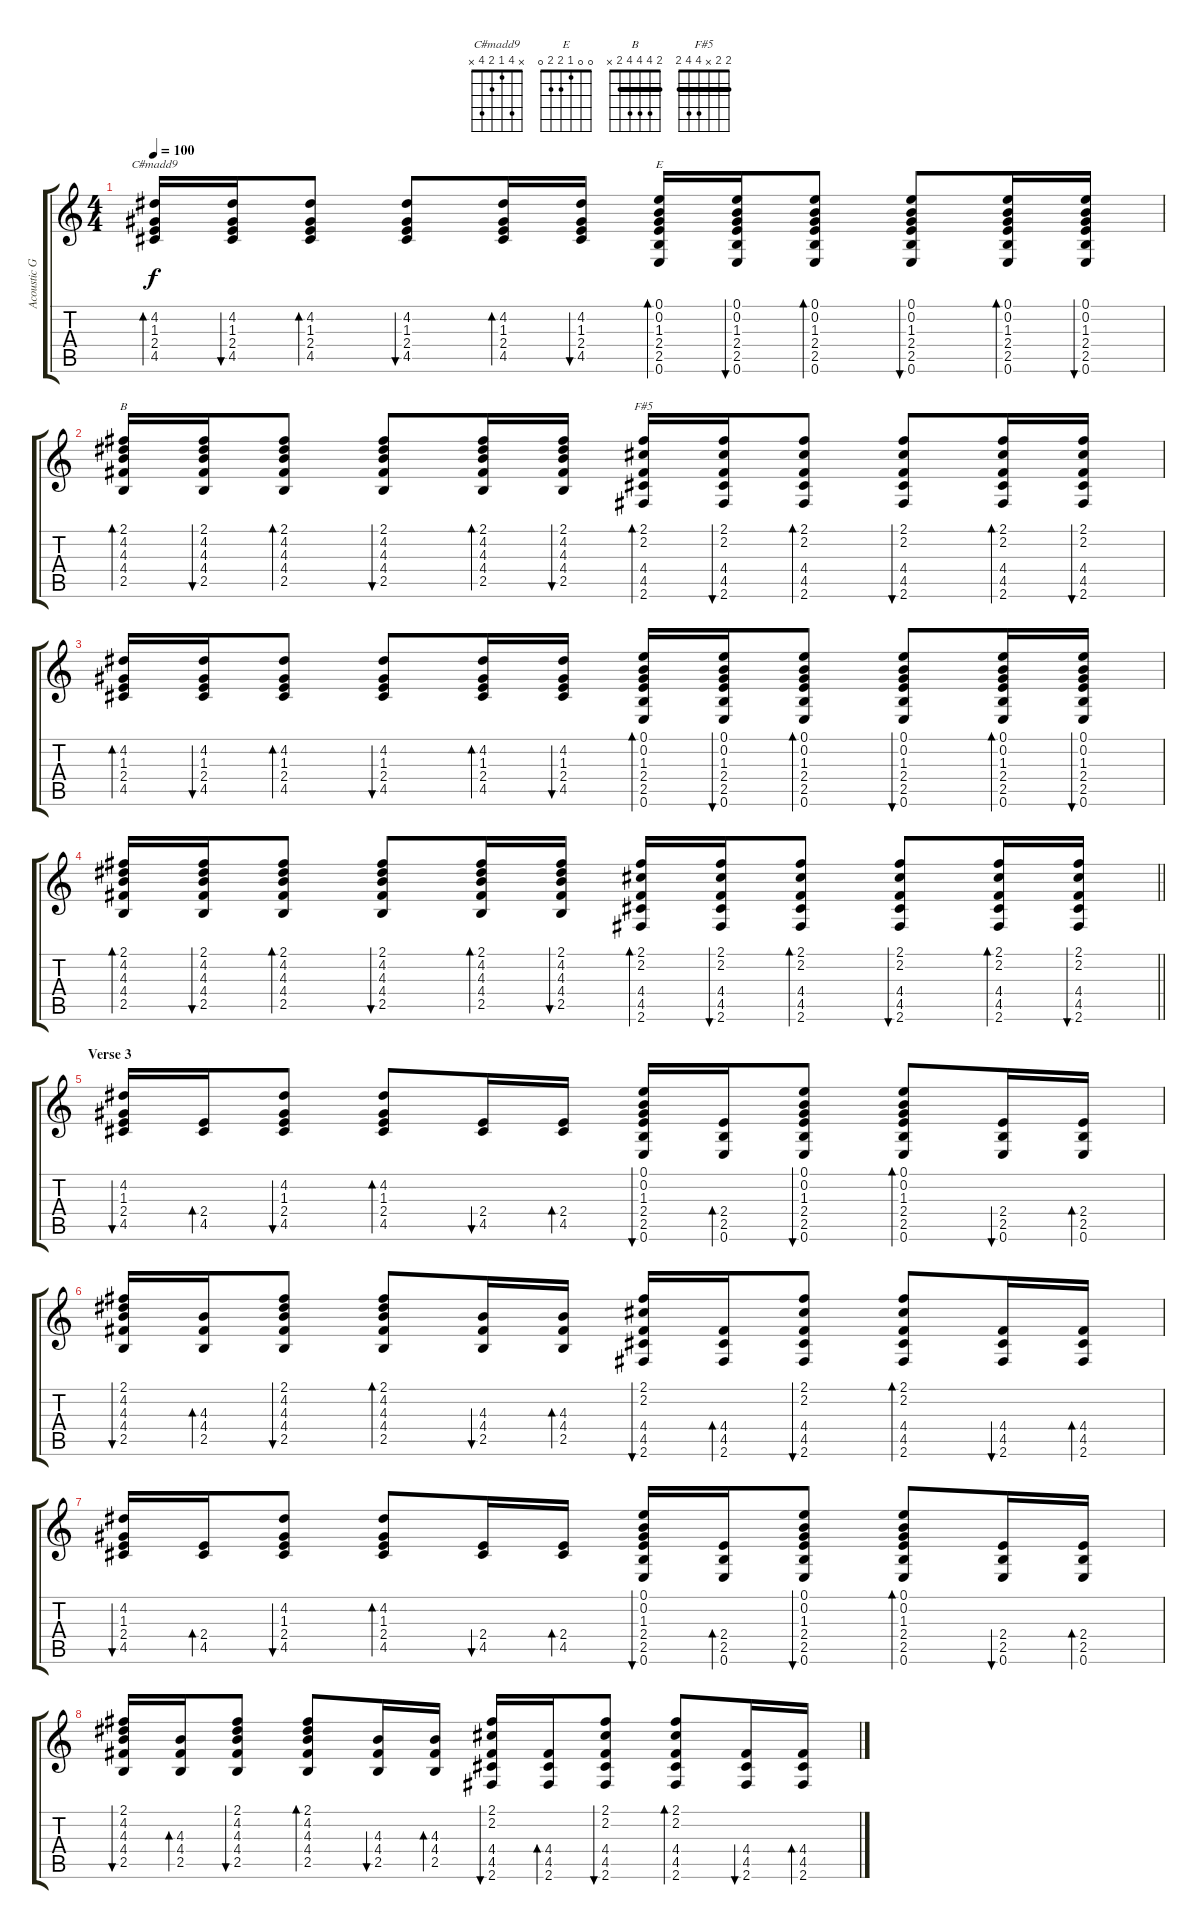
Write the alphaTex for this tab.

\track ("Acoustic Gtr." "Acoustic G") {instrument acousticguitarsteel}
\staff {score tabs}
\tuning (E4 B3 G3 D3 A2 E2) {hide}
\chord ("C#madd9" x 4 1 2 4 x)
\chord ("E" 0 0 1 2 2 0)
\chord ("B" 2 4 4 4 2 x) {barre 2}
\chord ("F#5" 2 2 x 4 4 2) {barre 2}
\ts (4 4)
\tempo 100
\clef g2
\ks c
(4.2 1.3 2.4 4.5).16{bd 30 ch "C#madd9" dy f} (4.2 1.3 2.4 4.5).16{bu 60} (4.2 1.3 2.4 4.5).8{bd 60} (4.2 1.3 2.4 4.5).8{bu 30} (4.2 1.3 2.4 4.5).16{bd 30} (4.2 1.3 2.4 4.5).16{bu 30} (0.1 0.2 1.3 2.4 2.5 0.6).16{bd 30 ch "E"} (0.1 0.2 1.3 2.4 2.5 0.6).16{bu 30} (0.1 0.2 1.3 2.4 2.5 0.6).8{bd 30} (0.1 0.2 1.3 2.4 2.5 0.6).8{bu 30} (0.1 0.2 1.3 2.4 2.5 0.6).16{bd 30} (0.1 0.2 1.3 2.4 2.5 0.6).16{bu 30} |
(2.1 4.2 4.3 4.4 2.5).16{bd 30 ch "B"} (2.1 4.2 4.3 4.4 2.5).16{bu 30} (2.1 4.2 4.3 4.4 2.5).8{bd 30} (2.1 4.2 4.3 4.4 2.5).8{bu 30} (2.1 4.2 4.3 4.4 2.5).16{bd 30} (2.1 4.2 4.3 4.4 2.5).16{bu 30} (2.1 2.2 4.4 4.5 2.6).16{bd 30 ch "F#5"} (2.1 2.2 4.4 4.5 2.6).16{bu 30} (2.1 2.2 4.4 4.5 2.6).8{bd 30} (2.1 2.2 4.4 4.5 2.6).8{bu 30} (2.1 2.2 4.4 4.5 2.6).16{bd 30} (2.1 2.2 4.4 4.5 2.6).16{bu 30} |
(4.2 1.3 2.4 4.5).16{bd 30} (4.2 1.3 2.4 4.5).16{bu 60} (4.2 1.3 2.4 4.5).8{bd 60} (4.2 1.3 2.4 4.5).8{bu 30} (4.2 1.3 2.4 4.5).16{bd 30} (4.2 1.3 2.4 4.5).16{bu 30} (0.1 0.2 1.3 2.4 2.5 0.6).16{bd 30} (0.1 0.2 1.3 2.4 2.5 0.6).16{bu 30} (0.1 0.2 1.3 2.4 2.5 0.6).8{bd 30} (0.1 0.2 1.3 2.4 2.5 0.6).8{bu 30} (0.1 0.2 1.3 2.4 2.5 0.6).16{bd 30} (0.1 0.2 1.3 2.4 2.5 0.6).16{bu 30} |
\barLineRight lightlight
(2.1 4.2 4.3 4.4 2.5).16{bd 30} (2.1 4.2 4.3 4.4 2.5).16{bu 30} (2.1 4.2 4.3 4.4 2.5).8{bd 30} (2.1 4.2 4.3 4.4 2.5).8{bu 30} (2.1 4.2 4.3 4.4 2.5).16{bd 30} (2.1 4.2 4.3 4.4 2.5).16{bu 30} (2.1 2.2 4.4 4.5 2.6).16{bd 30} (2.1 2.2 4.4 4.5 2.6).16{bu 30} (2.1 2.2 4.4 4.5 2.6).8{bd 30} (2.1 2.2 4.4 4.5 2.6).8{bu 30} (2.1 2.2 4.4 4.5 2.6).16{bd 30} (2.1 2.2 4.4 4.5 2.6).16{bu 30} |
\section ("" "Verse 3")
(4.2 1.3 2.4 4.5).16{bu 30 volume 5} (2.4 4.5).16{bd 30} (4.2 1.3 2.4 4.5).8{bu 30} (4.2 1.3 2.4 4.5).8{bd 30} (2.4 4.5).16{bu 30} (2.4 4.5).16{bd 30} (0.1 0.2 1.3 2.4 2.5 0.6).16{bu 30} (2.4 2.5 0.6).16{bd 30} (0.1 0.2 1.3 2.4 2.5 0.6).8{bu 30} (0.1 0.2 1.3 2.4 2.5 0.6).8{bd 30} (2.4 2.5 0.6).16{bu 30} (2.4 2.5 0.6).16{bd 30} |
(2.1 4.2 4.3 4.4 2.5).16{bu 30} (4.3 4.4 2.5).16{bd 30} (2.1 4.2 4.3 4.4 2.5).8{bu 30} (2.1 4.2 4.3 4.4 2.5).8{bd 30} (4.3 4.4 2.5).16{bu 30} (4.3 4.4 2.5).16{bd 30} (2.1 2.2 4.4 4.5 2.6).16{bu 30} (4.4 4.5 2.6).16{bd 30} (2.1 2.2 4.4 4.5 2.6).8{bu 30} (2.1 2.2 4.4 4.5 2.6).8{bd 30} (4.4 4.5 2.6).16{bu 30} (4.4 4.5 2.6).16{bd 30} |
(4.2 1.3 2.4 4.5).16{bu 30} (2.4 4.5).16{bd 30} (4.2 1.3 2.4 4.5).8{bu 30} (4.2 1.3 2.4 4.5).8{bd 30} (2.4 4.5).16{bu 30} (2.4 4.5).16{bd 30} (0.1 0.2 1.3 2.4 2.5 0.6).16{bu 30} (2.4 2.5 0.6).16{bd 30} (0.1 0.2 1.3 2.4 2.5 0.6).8{bu 30} (0.1 0.2 1.3 2.4 2.5 0.6).8{bd 30} (2.4 2.5 0.6).16{bu 30} (2.4 2.5 0.6).16{bd 30} |
(2.1 4.2 4.3 4.4 2.5).16{bu 30} (4.3 4.4 2.5).16{bd 30} (2.1 4.2 4.3 4.4 2.5).8{bu 30} (2.1 4.2 4.3 4.4 2.5).8{bd 30} (4.3 4.4 2.5).16{bu 30} (4.3 4.4 2.5).16{bd 30} (2.1 2.2 4.4 4.5 2.6).16{bu 30} (4.4 4.5 2.6).16{bd 30} (2.1 2.2 4.4 4.5 2.6).8{bu 30} (2.1 2.2 4.4 4.5 2.6).8{bd 30} (4.4 4.5 2.6).16{bu 30} (4.4 4.5 2.6).16{bd 30}
